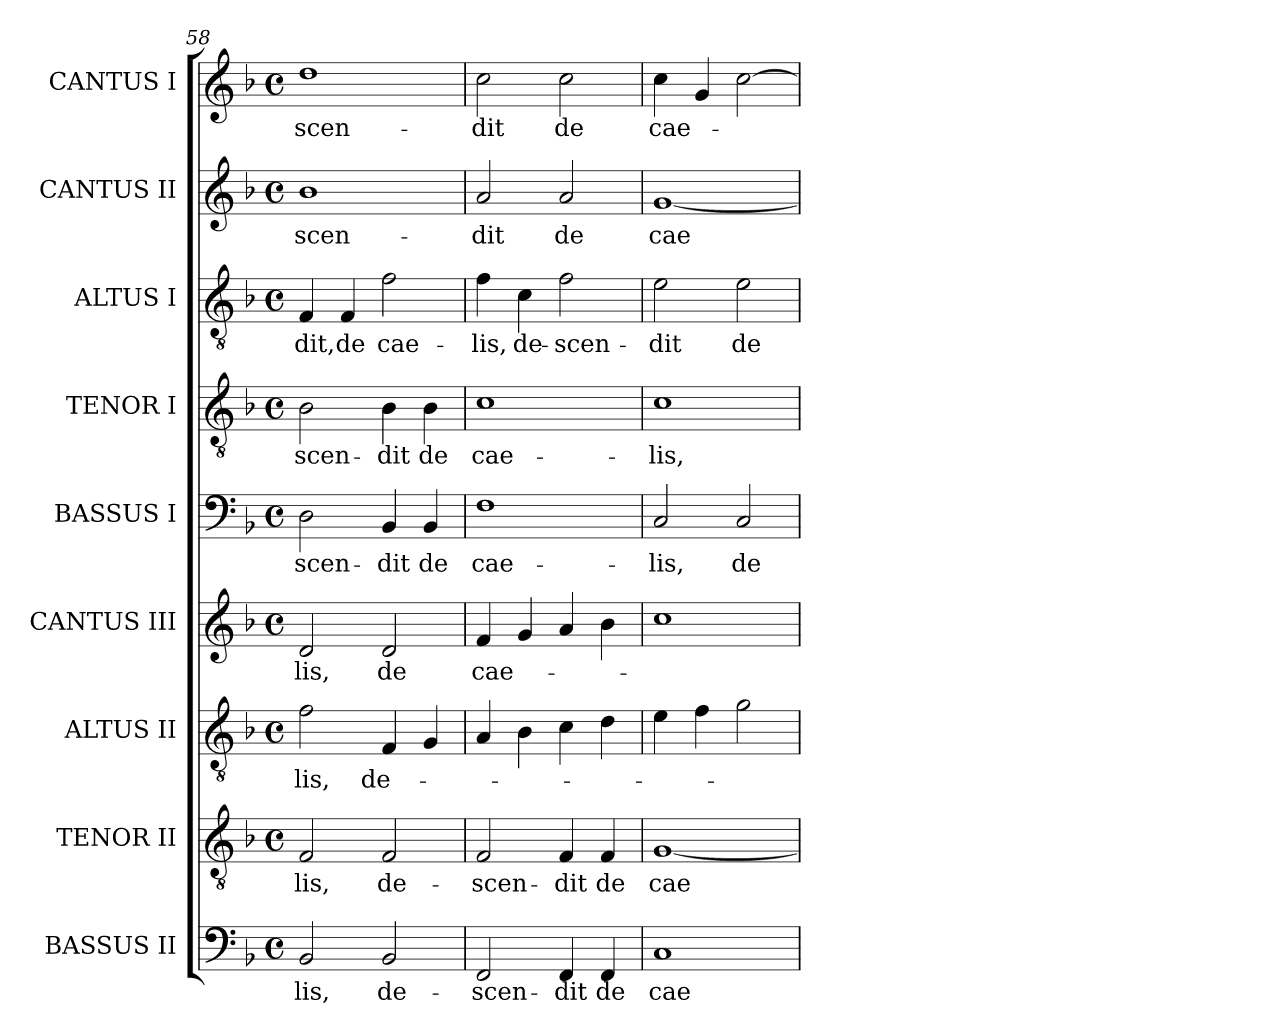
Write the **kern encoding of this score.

**kern	**text	**kern	**text	**kern	**text	**kern	**text	**kern	**text	**kern	**text	**kern	**text	**kern	**text	**kern	**text
*part9	*part9	*part8	*part8	*part7	*part7	*part6	*part6	*part5	*part5	*part4	*part4	*part3	*part3	*part2	*part2	*part1	*part1
*staff9	*staff9	*staff8	*staff8	*staff7	*staff7	*staff6	*staff6	*staff5	*staff5	*staff4	*staff4	*staff3	*staff3	*staff2	*staff2	*staff1	*staff1
*I"BASSUS II	*	*I"TENOR II	*	*I"ALTUS II	*	*I"CANTUS III	*	*I"BASSUS I	*	*I"TENOR I	*	*I"ALTUS I	*	*I"CANTUS II	*	*I"CANTUS I	*
*I'B. II	*	*I'T. II	*	*I'A. II	*	*I'C. III	*	*I'B. I	*	*I'T. I	*	*I'A. I	*	*I'C. II	*	*I'C. I	*
*clefF4	*	*clefGv2	*	*clefGv2	*	*clefG2	*	*clefF4	*	*clefGv2	*	*clefGv2	*	*clefG2	*	*clefG2	*
*	*	*ITrd7c12	*	*ITrd7c12	*	*	*	*	*	*ITrd7c12	*	*ITrd7c12	*	*	*	*	*
*k[b-]	*	*k[b-]	*	*k[b-]	*	*k[b-]	*	*k[b-]	*	*k[b-]	*	*k[b-]	*	*k[b-]	*	*k[b-]	*
*F:	*	*F:	*	*F:	*	*F:	*	*F:	*	*F:	*	*F:	*	*F:	*	*F:	*
*M4/4	*	*M4/4	*	*M4/4	*	*M4/4	*	*M4/4	*	*M4/4	*	*M4/4	*	*M4/4	*	*M4/4	*
*met(c)	*	*met(c)	*	*met(c)	*	*met(c)	*	*met(c)	*	*met(c)	*	*met(c)	*	*met(c)	*	*met(c)	*
=58	=58	=58	=58	=58	=58	=58	=58	=58	=58	=58	=58	=58	=58	=58	=58	=58	=58
!	!LO:LY:b:color=#000000	!	!	!	!	!	!	!	!	!	!	!	!	!	!	!	!
!	!	!	!LO:LY:b:color=#000000	!	!	!	!	!	!	!	!	!	!	!	!	!	!
!	!	!	!	!	!LO:LY:b:color=#000000	!	!	!	!	!	!	!	!	!	!	!	!
!	!	!	!	!	!	!	!LO:LY:b:color=#000000	!	!	!	!	!	!	!	!	!	!
!	!	!	!	!	!	!	!	!	!LO:LY:b:color=#000000	!	!	!	!	!	!	!	!
!	!	!	!	!	!	!	!	!	!	!	!LO:LY:b:color=#000000	!	!	!	!	!	!
!	!	!	!	!	!	!	!	!	!	!	!	!	!LO:LY:b:color=#000000	!	!	!	!
!	!	!	!	!	!	!	!	!	!	!	!	!	!	!	!LO:LY:b:color=#000000	!	!
!	!	!	!	!	!	!	!	!	!	!	!	!	!	!	!	!	!LO:LY:b:color=#000000
2BB-i/	-lis,	2FFi/	-lis,	2Fi\	-lis,	2di/	-lis,	2Di\	-scen-	2BB-i\	-scen-	4FFi/	-dit,	1b-i	-scen-	1ddi	-scen-
!	!	!	!	!	!	!	!	!	!	!	!	!	!LO:LY:b:color=#000000	!	!	!	!
.	.	.	.	.	.	.	.	.	.	.	.	4FFi/	de	.	.	.	.
!	!LO:LY:b:color=#000000	!	!	!	!	!	!	!	!	!	!	!	!	!	!	!	!
!	!	!	!LO:LY:b:color=#000000	!	!	!	!	!	!	!	!	!	!	!	!	!	!
!	!	!	!	!	!LO:LY:b:color=#000000	!	!	!	!	!	!	!	!	!	!	!	!
!	!	!	!	!	!	!	!LO:LY:b:color=#000000	!	!	!	!	!	!	!	!	!	!
!	!	!	!	!	!	!	!	!	!LO:LY:b:color=#000000	!	!	!	!	!	!	!	!
!	!	!	!	!	!	!	!	!	!	!	!LO:LY:b:color=#000000	!	!	!	!	!	!
!	!	!	!	!	!	!	!	!	!	!	!	!	!LO:LY:b:color=#000000	!	!	!	!
2BB-i/	de-	2FFi/	de-	4FFi/	de-	2di/	de	4BB-i/	-dit	4BB-i\	-dit	2Fi\	cae-	.	.	.	.
!	!	!	!	!	!	!	!	!	!LO:LY:b:color=#000000	!	!	!	!	!	!	!	!
!	!	!	!	!	!	!	!	!	!	!	!LO:LY:b:color=#000000	!	!	!	!	!	!
.	.	.	.	4GGi/	.	.	.	4BB-i/	de	4BB-i\	de	.	.	.	.	.	.
=59	=59	=59	=59	=59	=59	=59	=59	=59	=59	=59	=59	=59	=59	=59	=59	=59	=59
!	!LO:LY:b:color=#000000	!	!	!	!	!	!	!	!	!	!	!	!	!	!	!	!
!	!	!	!LO:LY:b:color=#000000	!	!	!	!	!	!	!	!	!	!	!	!	!	!
!	!	!	!	!	!	!	!LO:LY:b:color=#000000	!	!	!	!	!	!	!	!	!	!
!	!	!	!	!	!	!	!	!	!LO:LY:b:color=#000000	!	!	!	!	!	!	!	!
!	!	!	!	!	!	!	!	!	!	!	!LO:LY:b:color=#000000	!	!	!	!	!	!
!	!	!	!	!	!	!	!	!	!	!	!	!	!LO:LY:b:color=#000000	!	!	!	!
!	!	!	!	!	!	!	!	!	!	!	!	!	!	!	!LO:LY:b:color=#000000	!	!
!	!	!	!	!	!	!	!	!	!	!	!	!	!	!	!	!	!LO:LY:b:color=#000000
2FFi/	-scen-	2FFi/	-scen-	4AAi/	.	4fi/	cae-	1Fi	cae-	1Ci	cae-	4Fi\	-lis,	2ai/	-dit	2cci\	-dit
!	!	!	!	!	!	!	!	!	!	!	!	!	!LO:LY:b:color=#000000	!	!	!	!
.	.	.	.	4BB-i\	.	4gi/	.	.	.	.	.	4Ci\	de-	.	.	.	.
!	!LO:LY:b:color=#000000	!	!	!	!	!	!	!	!	!	!	!	!	!	!	!	!
!	!	!	!LO:LY:b:color=#000000	!	!	!	!	!	!	!	!	!	!	!	!	!	!
!	!	!	!	!	!	!	!	!	!	!	!	!	!LO:LY:b:color=#000000	!	!	!	!
!	!	!	!	!	!	!	!	!	!	!	!	!	!	!	!LO:LY:b:color=#000000	!	!
!	!	!	!	!	!	!	!	!	!	!	!	!	!	!	!	!	!LO:LY:b:color=#000000
4FFi/	-dit	4FFi/	-dit	4Ci\	.	4ai/	.	.	.	.	.	2Fi\	-scen-	2ai/	de	2cci\	de
!	!LO:LY:b:color=#000000	!	!	!	!	!	!	!	!	!	!	!	!	!	!	!	!
!	!	!	!LO:LY:b:color=#000000	!	!	!	!	!	!	!	!	!	!	!	!	!	!
4FFi/	de	4FFi/	de	4Di\	.	4b-i\	.	.	.	.	.	.	.	.	.	.	.
=60	=60	=60	=60	=60	=60	=60	=60	=60	=60	=60	=60	=60	=60	=60	=60	=60	=60
!	!LO:LY:b:color=#000000	!	!	!	!	!	!	!	!	!	!	!	!	!	!	!	!
!	!	!	!LO:LY:b:color=#000000	!	!	!	!	!	!	!	!	!	!	!	!	!	!
!	!	!	!	!	!	!	!	!	!LO:LY:b:color=#000000	!	!	!	!	!	!	!	!
!	!	!	!	!	!	!	!	!	!	!	!LO:LY:b:color=#000000	!	!	!	!	!	!
!	!	!	!	!	!	!	!	!	!	!	!	!	!LO:LY:b:color=#000000	!	!	!	!
!	!	!	!	!	!	!	!	!	!	!	!	!	!	!	!LO:LY:b:color=#000000	!	!
!	!	!	!	!	!	!	!	!	!	!	!	!	!	!	!	!	!LO:LY:b:color=#000000
1Ci	cae-	[<1GGi	cae-	4Ei\	.	1cci	.	2Ci/	-lis,	1Ci	-lis,	2Ei\	-dit	[<1gi	cae-	4cci\	cae-
.	.	.	.	4Fi\	.	.	.	.	.	.	.	.	.	.	.	4gi/	.
!	!	!	!	!	!	!	!	!	!LO:LY:b:color=#000000	!	!	!	!	!	!	!	!
!	!	!	!	!	!	!	!	!	!	!	!	!	!LO:LY:b:color=#000000	!	!	!	!
.	.	.	.	2Gi\	.	.	.	2Ci/	de	.	.	2Ei\	de	.	.	[>2cci\	.
=	=	=	=	=	=	=	=	=	=	=	=	=	=	=	=	=	=
*-	*-	*-	*-	*-	*-	*-	*-	*-	*-	*-	*-	*-	*-	*-	*-	*-	*-
